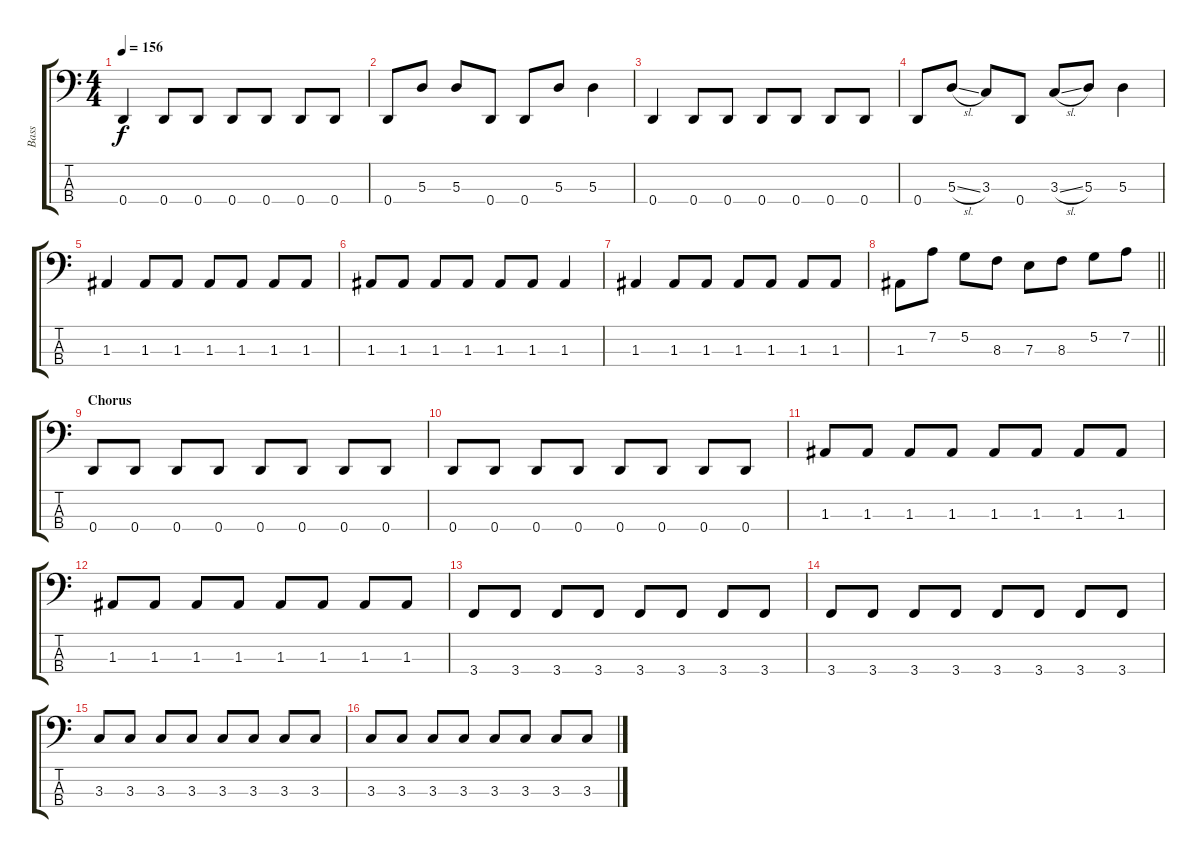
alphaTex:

\track ("Bass" "Bass") {instrument electricbasspick}
\staff {score tabs}
\tuning (G2 D2 A1 D1) {hide}
\ts (4 4)
\tempo 156
\clef f4
\ks c
0.4.4{dy f} 0.4.8 0.4.8 0.4.8 0.4.8 0.4.8 0.4.8 |
0.4.8 5.3.8 5.3.8 0.4.8 0.4.8 5.3.8 5.3.4 |
0.4.4 0.4.8 0.4.8 0.4.8 0.4.8 0.4.8 0.4.8 |
0.4.8 5.3{sl}.8 3.3.8 0.4.8 3.3{sl}.8 5.3.8 5.3.4 |
1.3.4 1.3.8 1.3.8 1.3.8 1.3.8 1.3.8 1.3.8 |
1.3.8 1.3.8 1.3.8 1.3.8 1.3.8 1.3.8 1.3.4 |
1.3.4 1.3.8 1.3.8 1.3.8 1.3.8 1.3.8 1.3.8 |
\barLineRight lightlight
1.3.8 7.2.8 5.2.8 8.3.8 7.3.8 8.3.8 5.2.8 7.2.8 |
\section ("" "Chorus")
0.4.8 0.4.8 0.4.8 0.4.8 0.4.8 0.4.8 0.4.8 0.4.8 |
0.4.8 0.4.8 0.4.8 0.4.8 0.4.8 0.4.8 0.4.8 0.4.8 |
1.3.8 1.3.8 1.3.8 1.3.8 1.3.8 1.3.8 1.3.8 1.3.8 |
1.3.8 1.3.8 1.3.8 1.3.8 1.3.8 1.3.8 1.3.8 1.3.8 |
3.4.8 3.4.8 3.4.8 3.4.8 3.4.8 3.4.8 3.4.8 3.4.8 |
3.4.8 3.4.8 3.4.8 3.4.8 3.4.8 3.4.8 3.4.8 3.4.8 |
3.3.8 3.3.8 3.3.8 3.3.8 3.3.8 3.3.8 3.3.8 3.3.8 |
3.3.8 3.3.8 3.3.8 3.3.8 3.3.8 3.3.8 3.3.8 3.3.8
